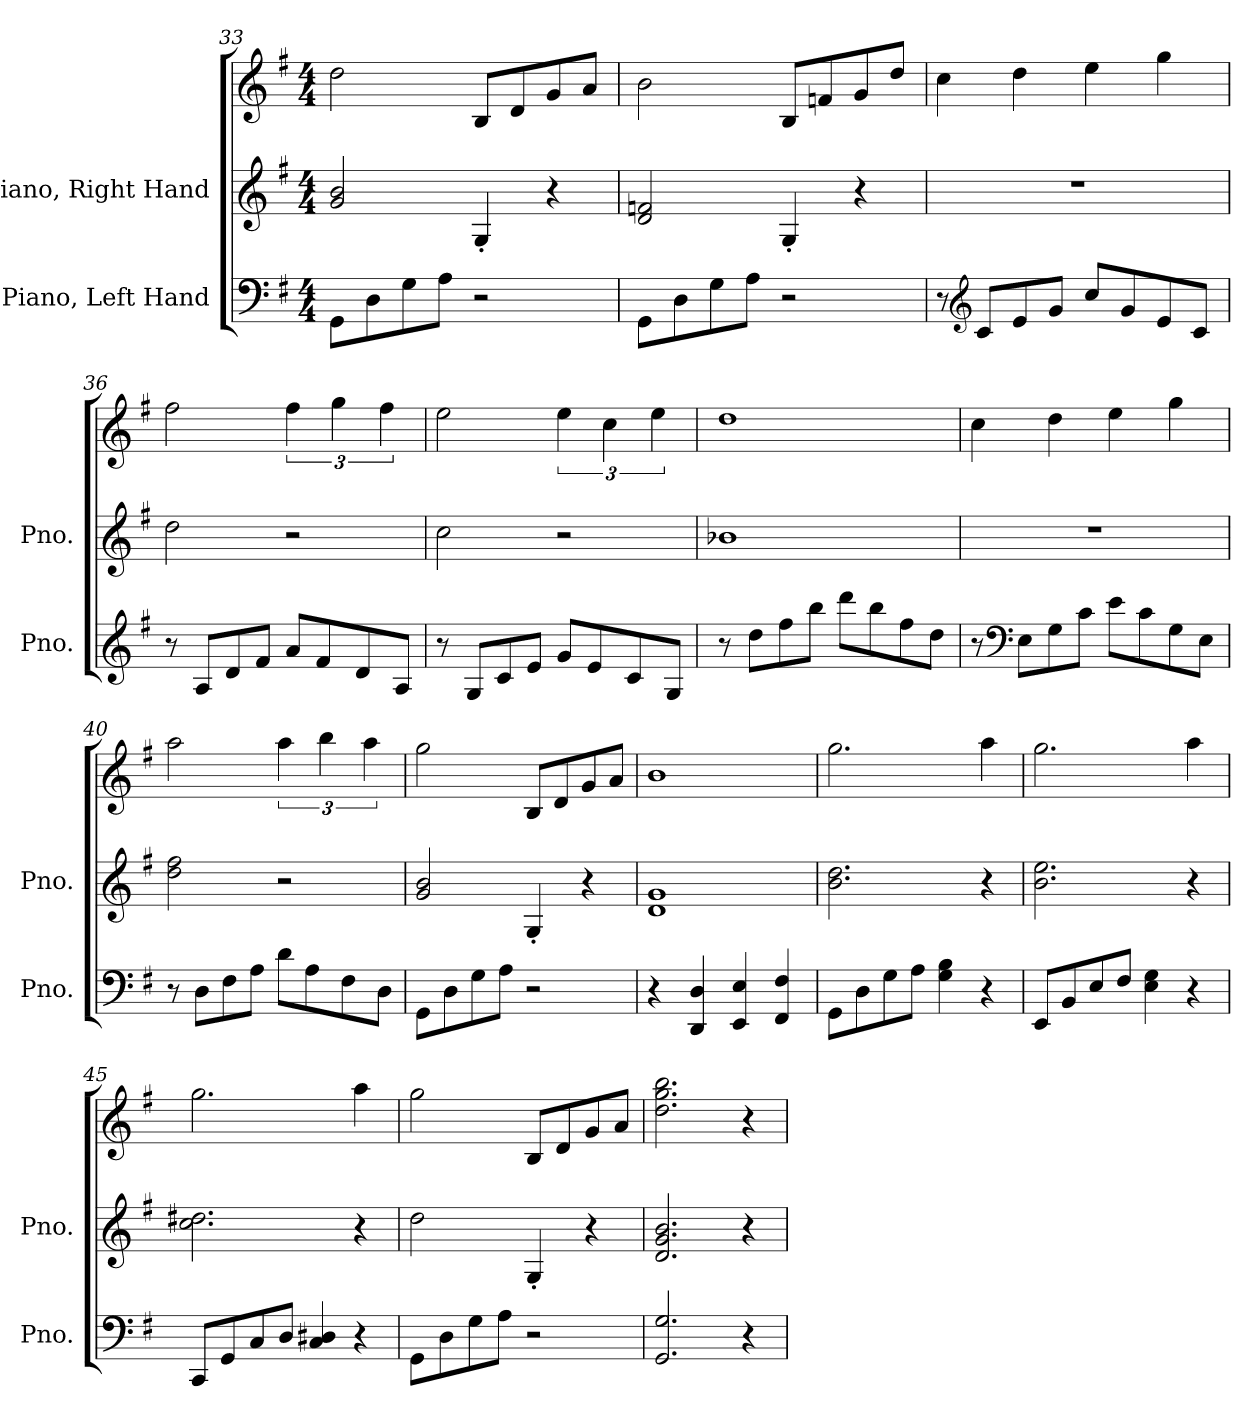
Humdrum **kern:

**kern	**kern	**kern
*part2	*part1	*part1
*staff3	*staff2	*staff1
*I"Piano, Left Hand	*I"Piano, Right Hand	*
*I'Pno.	*I'Pno.	*
*clefF4	*clefG2	*clefG2
*k[f#]	*k[f#]	*k[f#]
*M4/4	*M4/4	*M4/4
=33	=33	=33
8GG\L	2g/ 2b/	2dd\
8D\	.	.
8G\	.	.
8A\J	.	.
2r	4G'/	8B/L
.	.	8d/
.	4r	8g/
.	.	8a/J
=34	=34	=34
8GG\L	2d/ 2fn/	2b\
8D\	.	.
8G\	.	.
8A\J	.	.
2r	4G'/	8B/L
.	.	8fn/
.	4r	8g/
.	.	8dd/J
=35	=35	=35
8r	1r	4cc\
*clefG2	*	*
8c/L	.	.
8e/	.	4dd\
8g/J	.	.
8cc/L	.	4ee\
8g/	.	.
8e/	.	4gg\
8c/J	.	.
!!LO:PB:g=z
=36	=36	=36
8r	2dd\	2ff#\
8A/L	.	.
8d/	.	.
8f#/J	.	.
8a/L	2r	6ff#\
8f#/	.	.
.	.	6gg\
8d/	.	.
.	.	6ff#\
8A/J	.	.
=37	=37	=37
8r	2cc\	2ee\
8G/L	.	.
8c/	.	.
8e/J	.	.
8g/L	2r	6ee\
8e/	.	.
.	.	6cc\
8c/	.	.
.	.	6ee\
8G/J	.	.
=38	=38	=38
8r	1b-X	1dd
8dd\L	.	.
8ff#\	.	.
8bb\J	.	.
8ddd\L	.	.
8bb\	.	.
8ff#\	.	.
8dd\J	.	.
=39	=39	=39
8r	1r	4cc\
*clefF4	*	*
8E\L	.	.
8G\	.	4dd\
8c\J	.	.
8e\L	.	4ee\
8c\	.	.
8G\	.	4gg\
8E\J	.	.
!!LO:LB:g=z
=40	=40	=40
8r	2dd\ 2ff#\	2aa\
8D\L	.	.
8F#\	.	.
8A\J	.	.
8d\L	2r	6aa\
8A\	.	.
.	.	6bb\
8F#\	.	.
.	.	6aa\
8D\J	.	.
=41	=41	=41
8GG\L	2g/ 2b/	2gg\
8D\	.	.
8G\	.	.
8A\J	.	.
2r	4G'/	8B/L
.	.	8d/
.	4r	8g/
.	.	8a/J
=42	=42	=42
4r	1d 1g	1b
4DD/ 4D/	.	.
4EE/ 4E/	.	.
4FF#/ 4F#/	.	.
=43	=43	=43
8GG\L	2.b\ 2.dd\	2.gg\
8D\	.	.
8G\	.	.
8A\J	.	.
4G\ 4B\	.	.
4r	4r	4aa\
=44	=44	=44
8EE/L	2.b\ 2.ee\	2.gg\
8BB/	.	.
8E/	.	.
8F#/J	.	.
4E\ 4G\	.	.
4r	4r	4aa\
!!LO:LB:g=z
=45	=45	=45
8CC/L	2.cc\ 2.dd#X\	2.gg\
8GG/	.	.
8C/	.	.
8D/J	.	.
4C/ 4D#X/	.	.
4r	4r	4aa\
=46	=46	=46
8GG\L	2dd\	2gg\
8D\	.	.
8G\	.	.
8A\J	.	.
2r	4G'/	8B/L
.	.	8d/
.	4r	8g/
.	.	8a/J
=47	=47	=47
2.GG/ 2.G/	2.d/ 2.g/ 2.b/	2.dd\ 2.gg\ 2.bb\
4r	4r	4r
=	=	=
*-	*-	*-
